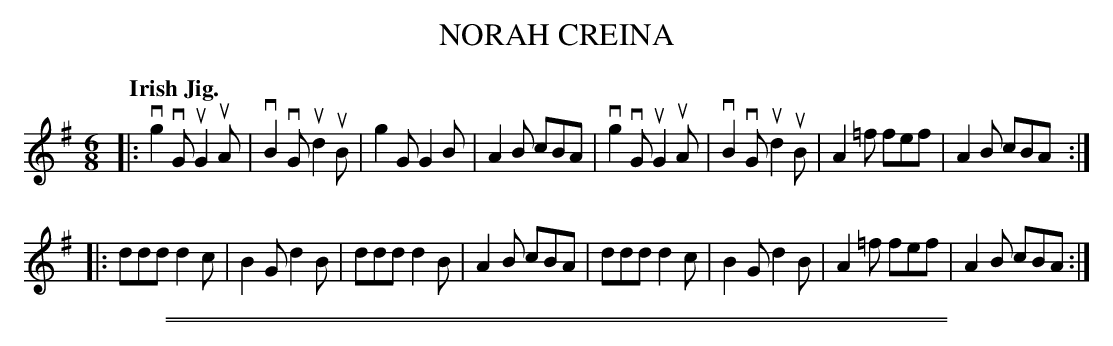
X:1
T: NORAH CREINA
Q: "Irish Jig."
M: 6/8
L: 1/8
K: G
|:\
vg2vG uG2uA | vB2vG ud2uB | g2G G2B | A2B cBA |\
vg2vG uG2uA | vB2vG ud2uB | A2=f fef | A2B cBA :|
|:\
ddd d2c | B2G d2B | ddd d2B | A2B cBA |\
ddd d2c | B2G d2B | A2=f fef | A2B cBA :|
